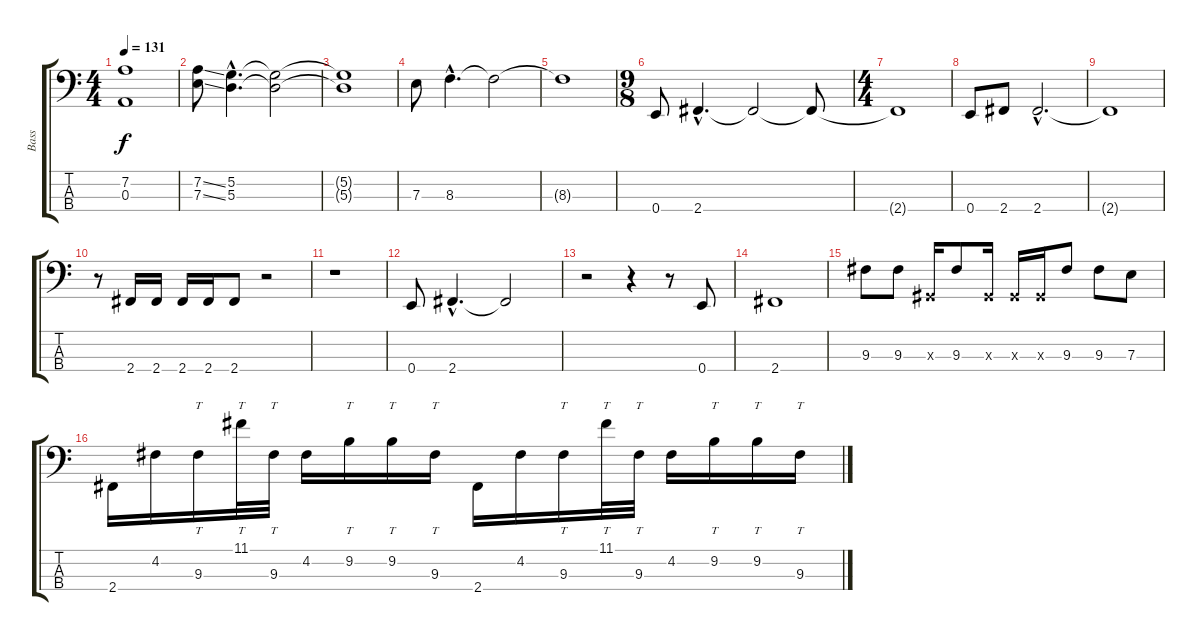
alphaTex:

\track ("Bass" "Bass") {instrument electricbassfinger}
\staff {score tabs}
\tuning (G2 D2 A1 E1) {hide}
\ts (4 4)
\tempo 131
\clef f4
\ks c
(7.2{t} 0.3{t}).1{dy f} |
(7.2{ss} 7.3{ss}).8 (5.2{hac} 5.3{hac}).4{d} (5.2{t} 5.3{t}).2 |
(5.2{t} 5.3{t}).1 |
7.3.8 8.3{hac}.4{d} 8.3{t}.2 |
8.3{t}.1 |
\ts (9 8)
0.4.8 2.4{hac}.4{d} 2.4{t}.2 2.4{t}.8 |
\ts (4 4)
2.4{t}.1 |
0.4.8 2.4.8 2.4{hac}.2{d} |
2.4{t}.1 |
r.8 2.4.16 2.4.16 2.4.16 2.4.16 2.4.8 r.2 |
r.1 |
0.4.8 2.4{hac}.4{d} 2.4{t}.2 |
r.2 r.4 r.8 0.4.8 |
2.4.1 |
9.3.8 9.3.8 -1.3{x}.16 9.3.8 -1.3{x}.16 -1.3{x}.16 -1.3{x}.16 9.3.8 9.3.8 7.3.8 |
2.4.16 4.2.16 9.3.16{tt} 11.1.32{tt} 9.3.32{tt} 4.2.16 9.2.16{tt} 9.2.16{tt} 9.3.16{tt} 2.4.16 4.2.16 9.3.16{tt} 11.1.32{tt} 9.3.32{tt} 4.2.16 9.2.16{tt} 9.2.16{tt} 9.3.16{tt}
